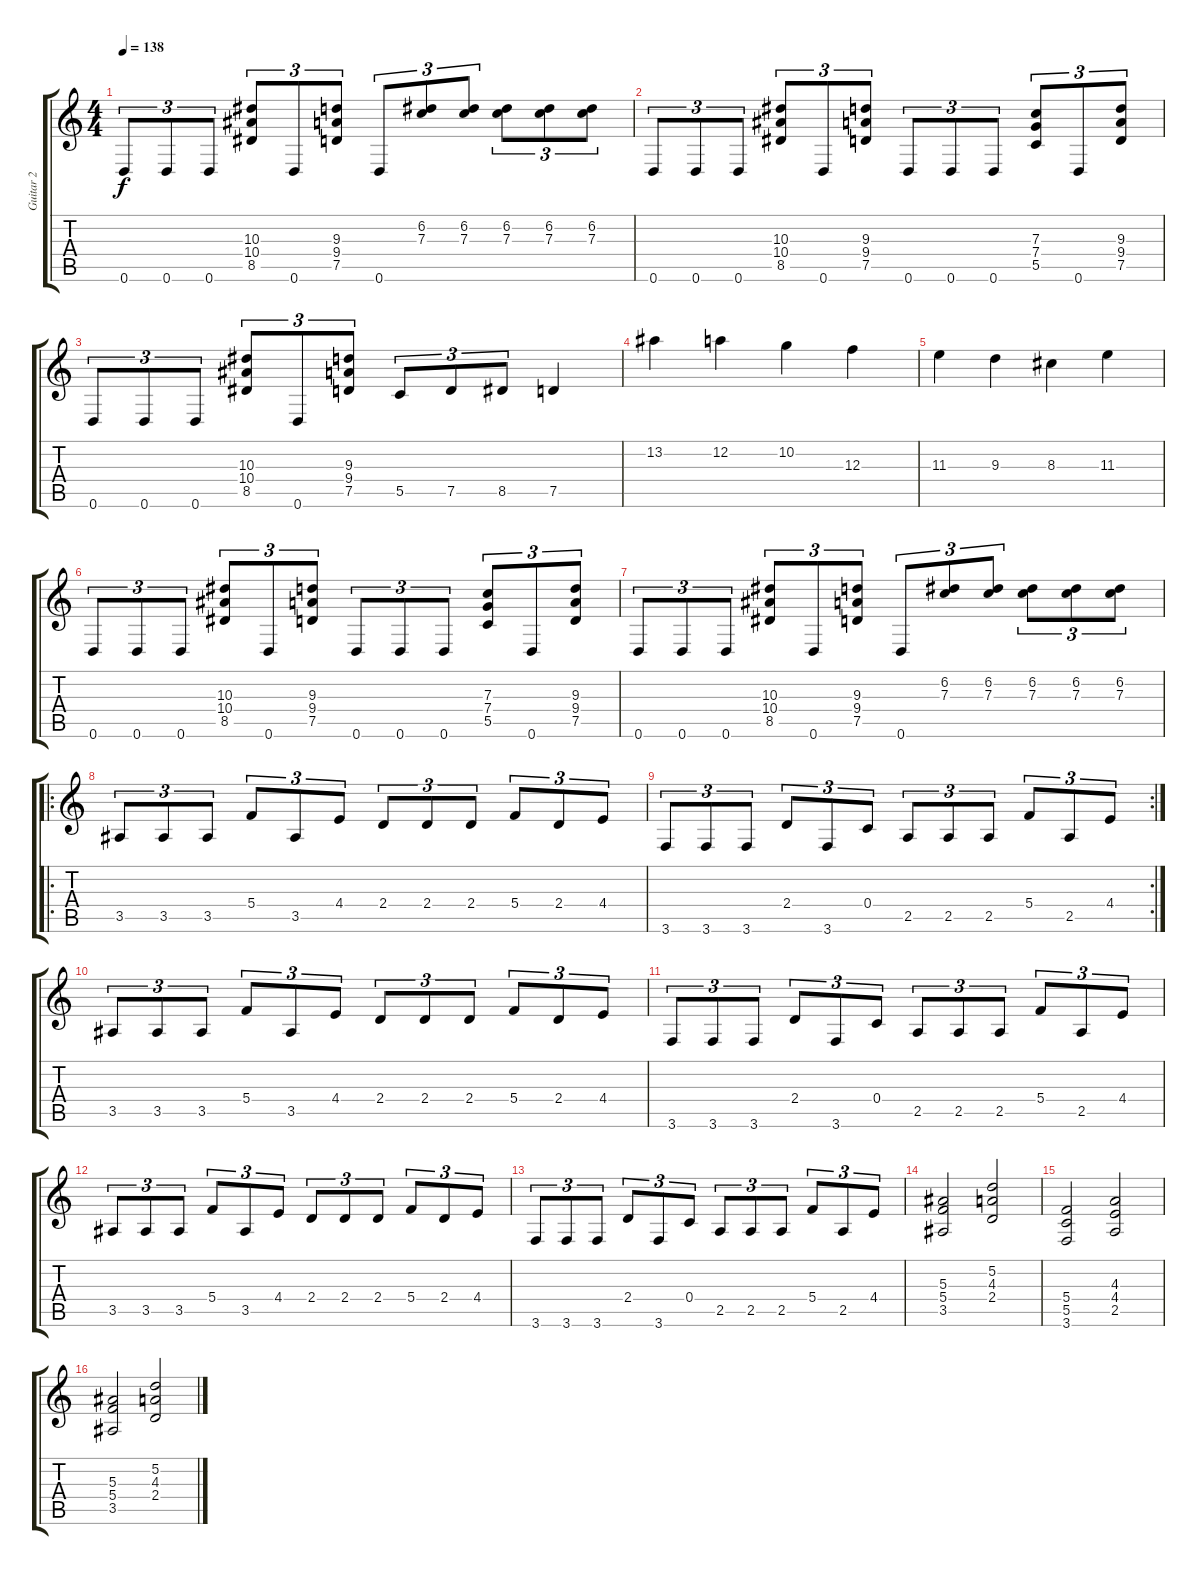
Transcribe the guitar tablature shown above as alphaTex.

\track ("Guitar 2" "Guitar 2") {instrument distortionguitar}
\staff {score tabs}
\tuning (D4 A3 F3 C3 G2 D2) {hide}
\ts (4 4)
\tempo 138
\clef g2
\ks c
0.6.8{tu (3 2) dy f} 0.6.8{tu (3 2)} 0.6.8{tu (3 2)} (10.3 10.4 8.5).8{tu (3 2)} 0.6.8{tu (3 2)} (9.3 9.4 7.5).8{tu (3 2)} 0.6.8{tu (3 2)} (6.2 7.3).8{tu (3 2)} (6.2 7.3).8{tu (3 2)} (6.2 7.3).8{tu (3 2)} (6.2 7.3).8{tu (3 2)} (6.2 7.3).8{tu (3 2)} |
0.6.8{tu (3 2)} 0.6.8{tu (3 2)} 0.6.8{tu (3 2)} (10.3 10.4 8.5).8{tu (3 2)} 0.6.8{tu (3 2)} (9.3 9.4 7.5).8{tu (3 2)} 0.6.8{tu (3 2)} 0.6.8{tu (3 2)} 0.6.8{tu (3 2)} (7.3 7.4 5.5).8{tu (3 2)} 0.6.8{tu (3 2)} (9.3 9.4 7.5).8{tu (3 2)} |
0.6.8{tu (3 2)} 0.6.8{tu (3 2)} 0.6.8{tu (3 2)} (10.3 10.4 8.5).8{tu (3 2)} 0.6.8{tu (3 2)} (9.3 9.4 7.5).8{tu (3 2)} 5.5.8{tu (3 2)} 7.5.8{tu (3 2)} 8.5.8{tu (3 2)} 7.5.4 |
13.2.4 12.2.4 10.2.4 12.3.4 |
11.3.4 9.3.4 8.3.4 11.3.4 |
0.6.8{tu (3 2)} 0.6.8{tu (3 2)} 0.6.8{tu (3 2)} (10.3 10.4 8.5).8{tu (3 2)} 0.6.8{tu (3 2)} (9.3 9.4 7.5).8{tu (3 2)} 0.6.8{tu (3 2)} 0.6.8{tu (3 2)} 0.6.8{tu (3 2)} (7.3 7.4 5.5).8{tu (3 2)} 0.6.8{tu (3 2)} (9.3 9.4 7.5).8{tu (3 2)} |
0.6.8{tu (3 2)} 0.6.8{tu (3 2)} 0.6.8{tu (3 2)} (10.3 10.4 8.5).8{tu (3 2)} 0.6.8{tu (3 2)} (9.3 9.4 7.5).8{tu (3 2)} 0.6.8{tu (3 2)} (6.2 7.3).8{tu (3 2)} (6.2 7.3).8{tu (3 2)} (6.2 7.3).8{tu (3 2)} (6.2 7.3).8{tu (3 2)} (6.2 7.3).8{tu (3 2)} |
\ro
3.5.8{tu (3 2)} 3.5.8{tu (3 2)} 3.5.8{tu (3 2)} 5.4.8{tu (3 2)} 3.5.8{tu (3 2)} 4.4.8{tu (3 2)} 2.4.8{tu (3 2)} 2.4.8{tu (3 2)} 2.4.8{tu (3 2)} 5.4.8{tu (3 2)} 2.4.8{tu (3 2)} 4.4.8{tu (3 2)} |
\rc 2
3.6.8{tu (3 2)} 3.6.8{tu (3 2)} 3.6.8{tu (3 2)} 2.4.8{tu (3 2)} 3.6.8{tu (3 2)} 0.4.8{tu (3 2)} 2.5.8{tu (3 2)} 2.5.8{tu (3 2)} 2.5.8{tu (3 2)} 5.4.8{tu (3 2)} 2.5.8{tu (3 2)} 4.4.8{tu (3 2)} |
3.5.8{tu (3 2)} 3.5.8{tu (3 2)} 3.5.8{tu (3 2)} 5.4.8{tu (3 2)} 3.5.8{tu (3 2)} 4.4.8{tu (3 2)} 2.4.8{tu (3 2)} 2.4.8{tu (3 2)} 2.4.8{tu (3 2)} 5.4.8{tu (3 2)} 2.4.8{tu (3 2)} 4.4.8{tu (3 2)} |
3.6.8{tu (3 2)} 3.6.8{tu (3 2)} 3.6.8{tu (3 2)} 2.4.8{tu (3 2)} 3.6.8{tu (3 2)} 0.4.8{tu (3 2)} 2.5.8{tu (3 2)} 2.5.8{tu (3 2)} 2.5.8{tu (3 2)} 5.4.8{tu (3 2)} 2.5.8{tu (3 2)} 4.4.8{tu (3 2)} |
3.5.8{tu (3 2)} 3.5.8{tu (3 2)} 3.5.8{tu (3 2)} 5.4.8{tu (3 2)} 3.5.8{tu (3 2)} 4.4.8{tu (3 2)} 2.4.8{tu (3 2)} 2.4.8{tu (3 2)} 2.4.8{tu (3 2)} 5.4.8{tu (3 2)} 2.4.8{tu (3 2)} 4.4.8{tu (3 2)} |
3.6.8{tu (3 2)} 3.6.8{tu (3 2)} 3.6.8{tu (3 2)} 2.4.8{tu (3 2)} 3.6.8{tu (3 2)} 0.4.8{tu (3 2)} 2.5.8{tu (3 2)} 2.5.8{tu (3 2)} 2.5.8{tu (3 2)} 5.4.8{tu (3 2)} 2.5.8{tu (3 2)} 4.4.8{tu (3 2)} |
(5.3 5.4 3.5).2 (5.2 4.3 2.4).2 |
(5.4 5.5 3.6).2 (4.3 4.4 2.5).2 |
(5.3 5.4 3.5).2 (5.2 4.3 2.4).2
